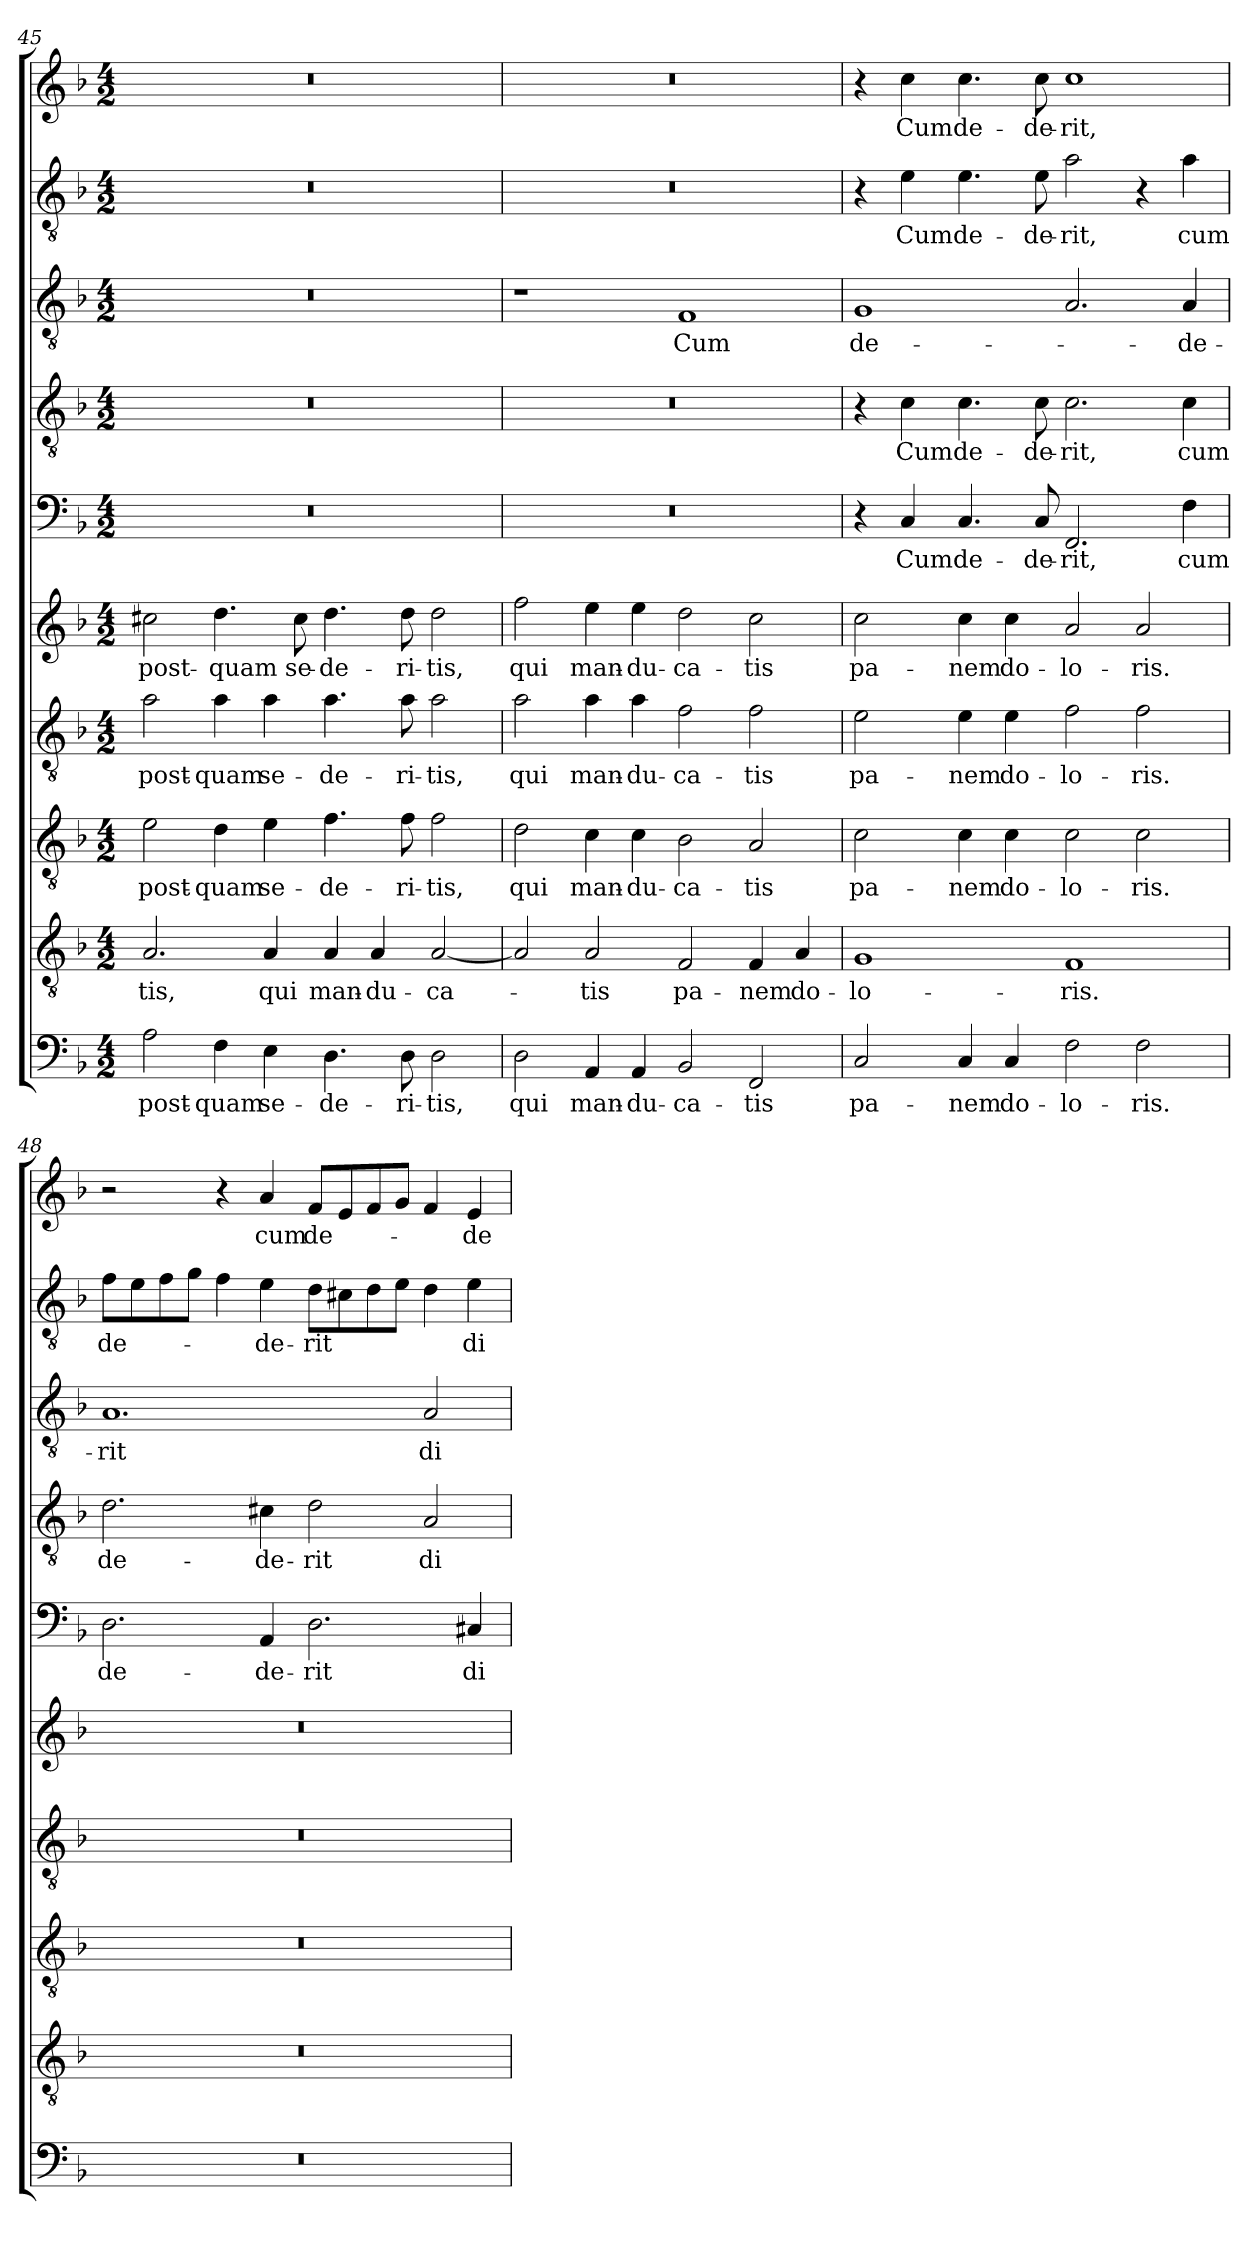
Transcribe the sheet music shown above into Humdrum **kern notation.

**kern	**text	**kern	**text	**kern	**text	**kern	**text	**kern	**text	**kern	**text	**kern	**text	**kern	**text	**kern	**text	**kern	**text
*part10	*part10	*part9	*part9	*part8	*part8	*part7	*part7	*part6	*part6	*part5	*part5	*part4	*part4	*part3	*part3	*part2	*part2	*part1	*part1
*staff10	*staff10	*staff9	*staff9	*staff8	*staff8	*staff7	*staff7	*staff6	*staff6	*staff5	*staff5	*staff4	*staff4	*staff3	*staff3	*staff2	*staff2	*staff1	*staff1
*clefF4	*	*clefGv2	*	*clefGv2	*	*clefGv2	*	*clefG2	*	*clefF4	*	*clefGv2	*	*clefGv2	*	*clefGv2	*	*clefG2	*
*k[b-]	*	*k[b-]	*	*k[b-]	*	*k[b-]	*	*k[b-]	*	*k[b-]	*	*k[b-]	*	*k[b-]	*	*k[b-]	*	*k[b-]	*
*F:	*	*F:	*	*F:	*	*F:	*	*F:	*	*F:	*	*F:	*	*F:	*	*F:	*	*F:	*
*M4/2	*	*M4/2	*	*M4/2	*	*M4/2	*	*M4/2	*	*M4/2	*	*M4/2	*	*M4/2	*	*M4/2	*	*M4/2	*
=45	=45	=45	=45	=45	=45	=45	=45	=45	=45	=45	=45	=45	=45	=45	=45	=45	=45	=45	=45
!	!LO:LY:b	!	!LO:LY:b	!	!LO:LY:b	!	!LO:LY:b	!	!LO:LY:b	!	!	!	!	!	!	!	!	!	!
2A\	post-	2.A/	-tis,	2e\	post-	2a\	post-	2cc#X\	post-	0r	.	0r	.	0r	.	0r	.	0r	.
!	!LO:LY:b	!	!	!	!LO:LY:b	!	!LO:LY:b	!	!LO:LY:b	!	!	!	!	!	!	!	!	!	!
4F\	-quam	.	.	4d\	-quam	4a\	-quam	4.dd\	-quam	.	.	.	.	.	.	.	.	.	.
!	!LO:LY:b	!	!LO:LY:b	!	!LO:LY:b	!	!LO:LY:b	!	!	!	!	!	!	!	!	!	!	!	!
4E\	se-	4A/	qui	4e\	se-	4a\	se-	.	.	.	.	.	.	.	.	.	.	.	.
!	!	!	!	!	!	!	!	!	!LO:LY:b	!	!	!	!	!	!	!	!	!	!
.	.	.	.	.	.	.	.	8cc#\	se-	.	.	.	.	.	.	.	.	.	.
!	!LO:LY:b	!	!LO:LY:b	!	!LO:LY:b	!	!LO:LY:b	!	!LO:LY:b	!	!	!	!	!	!	!	!	!	!
4.D\	-de-	4A/	man-	4.f\	-de-	4.a\	-de-	4.dd\	-de-	.	.	.	.	.	.	.	.	.	.
!	!	!	!LO:LY:b	!	!	!	!	!	!	!	!	!	!	!	!	!	!	!	!
.	.	4A/	-du-	.	.	.	.	.	.	.	.	.	.	.	.	.	.	.	.
!	!LO:LY:b	!	!	!	!LO:LY:b	!	!LO:LY:b	!	!LO:LY:b	!	!	!	!	!	!	!	!	!	!
8D\	-ri-	.	.	8f\	-ri-	8a\	-ri-	8dd\	-ri-	.	.	.	.	.	.	.	.	.	.
!	!LO:LY:b	!	!LO:LY:b	!	!LO:LY:b	!	!LO:LY:b	!	!LO:LY:b	!	!	!	!	!	!	!	!	!	!
2D\	-tis,	[2A/	-ca-	2f\	-tis,	2a\	-tis,	2dd\	-tis,	.	.	.	.	.	.	.	.	.	.
!!LO:LB:g=z
=46	=46	=46	=46	=46	=46	=46	=46	=46	=46	=46	=46	=46	=46	=46	=46	=46	=46	=46	=46
!	!LO:LY:b	!	!	!	!LO:LY:b	!	!LO:LY:b	!	!LO:LY:b	!	!	!	!	!	!	!	!	!	!
2D\	qui	2A/]	.	2d\	qui	2a\	qui	2ff\	qui	0r	.	0r	.	1r	.	0r	.	0r	.
!	!LO:LY:b	!	!LO:LY:b	!	!LO:LY:b	!	!LO:LY:b	!	!LO:LY:b	!	!	!	!	!	!	!	!	!	!
4AA/	man-	2A/	-tis	4c\	man-	4a\	man-	4ee\	man-	.	.	.	.	.	.	.	.	.	.
!	!LO:LY:b	!	!	!	!LO:LY:b	!	!LO:LY:b	!	!LO:LY:b	!	!	!	!	!	!	!	!	!	!
4AA/	-du-	.	.	4c\	-du-	4a\	-du-	4ee\	-du-	.	.	.	.	.	.	.	.	.	.
!	!LO:LY:b	!	!LO:LY:b	!	!LO:LY:b	!	!LO:LY:b	!	!LO:LY:b	!	!	!	!	!	!LO:LY:b	!	!	!	!
2BB-/	-ca-	2F/	pa-	2B-\	-ca-	2f\	-ca-	2dd\	-ca-	.	.	.	.	1F	Cum	.	.	.	.
!	!LO:LY:b	!	!LO:LY:b	!	!LO:LY:b	!	!LO:LY:b	!	!LO:LY:b	!	!	!	!	!	!	!	!	!	!
2FF/	-tis	4F/	-nem	2A/	-tis	2f\	-tis	2cc\	-tis	.	.	.	.	.	.	.	.	.	.
!	!	!	!LO:LY:b	!	!	!	!	!	!	!	!	!	!	!	!	!	!	!	!
.	.	4A/	do-	.	.	.	.	.	.	.	.	.	.	.	.	.	.	.	.
=47	=47	=47	=47	=47	=47	=47	=47	=47	=47	=47	=47	=47	=47	=47	=47	=47	=47	=47	=47
!	!LO:LY:b	!	!LO:LY:b	!	!LO:LY:b	!	!LO:LY:b	!	!LO:LY:b	!	!	!	!	!	!LO:LY:b	!	!	!	!
2C/	pa-	1G	-lo-	2c\	pa-	2e\	pa-	2cc\	pa-	4r	.	4r	.	1G	de-	4r	.	4r	.
!	!	!	!	!	!	!	!	!	!	!	!LO:LY:b	!	!LO:LY:b	!	!	!	!LO:LY:b	!	!LO:LY:b
.	.	.	.	.	.	.	.	.	.	4C/	Cum	4c\	Cum	.	.	4e\	Cum	4cc\	Cum
!	!LO:LY:b	!	!	!	!LO:LY:b	!	!LO:LY:b	!	!LO:LY:b	!	!LO:LY:b	!	!LO:LY:b	!	!	!	!LO:LY:b	!	!LO:LY:b
4C/	-nem	.	.	4c\	-nem	4e\	-nem	4cc\	-nem	4.C/	de-	4.c\	de-	.	.	4.e\	de-	4.cc\	de-
!	!LO:LY:b	!	!	!	!LO:LY:b	!	!LO:LY:b	!	!LO:LY:b	!	!	!	!	!	!	!	!	!	!
4C/	do-	.	.	4c\	do-	4e\	do-	4cc\	do-	.	.	.	.	.	.	.	.	.	.
!	!	!	!	!	!	!	!	!	!	!	!LO:LY:b	!	!LO:LY:b	!	!	!	!LO:LY:b	!	!LO:LY:b
.	.	.	.	.	.	.	.	.	.	8C/	-de-	8c\	-de-	.	.	8e\	-de-	8cc\	-de-
!	!LO:LY:b	!	!LO:LY:b	!	!LO:LY:b	!	!LO:LY:b	!	!LO:LY:b	!	!LO:LY:b	!	!LO:LY:b	!	!	!	!LO:LY:b	!	!LO:LY:b
2F\	-lo-	1F	-ris.	2c\	-lo-	2f\	-lo-	2a/	-lo-	2.FF/	-rit,	2.c\	-rit,	2.A/	.	2a\	-rit,	1cc	-rit,
!	!LO:LY:b	!	!	!	!LO:LY:b	!	!LO:LY:b	!	!LO:LY:b	!	!	!	!	!	!	!	!	!	!
2F\	-ris.	.	.	2c\	-ris.	2f\	-ris.	2a/	-ris.	.	.	.	.	.	.	4r	.	.	.
!	!	!	!	!	!	!	!	!	!	!	!LO:LY:b	!	!LO:LY:b	!	!LO:LY:b	!	!LO:LY:b	!	!
.	.	.	.	.	.	.	.	.	.	4F\	cum	4c\	cum	4A/	-de-	4a\	cum	.	.
=48	=48	=48	=48	=48	=48	=48	=48	=48	=48	=48	=48	=48	=48	=48	=48	=48	=48	=48	=48
!	!	!	!	!	!	!	!	!	!	!	!LO:LY:b	!	!LO:LY:b	!	!LO:LY:b	!	!LO:LY:b	!	!
0r	.	0r	.	0r	.	0r	.	0r	.	2.D\	de-	2.d\	de-	1.A	-rit	8f\L	de-	2r	.
.	.	.	.	.	.	.	.	.	.	.	.	.	.	.	.	8e\	.	.	.
.	.	.	.	.	.	.	.	.	.	.	.	.	.	.	.	8f\	.	.	.
.	.	.	.	.	.	.	.	.	.	.	.	.	.	.	.	8g\J	.	.	.
.	.	.	.	.	.	.	.	.	.	.	.	.	.	.	.	4f\	.	4r	.
!	!	!	!	!	!	!	!	!	!	!	!LO:LY:b	!	!LO:LY:b	!	!	!	!LO:LY:b	!	!LO:LY:b
.	.	.	.	.	.	.	.	.	.	4AA/	-de-	4c#X\	-de-	.	.	4e\	-de-	4a/	cum
!	!	!	!	!	!	!	!	!	!	!	!LO:LY:b	!	!LO:LY:b	!	!	!	!LO:LY:b	!	!LO:LY:b
.	.	.	.	.	.	.	.	.	.	2.D\	-rit	2d\	-rit	.	.	8d\L	-rit	8f/L	de-
.	.	.	.	.	.	.	.	.	.	.	.	.	.	.	.	8c#X\	.	8e/	.
.	.	.	.	.	.	.	.	.	.	.	.	.	.	.	.	8d\	.	8f/	.
.	.	.	.	.	.	.	.	.	.	.	.	.	.	.	.	8e\J	.	8g/J	.
!	!	!	!	!	!	!	!	!	!	!	!	!	!LO:LY:b	!	!LO:LY:b	!	!	!	!
.	.	.	.	.	.	.	.	.	.	.	.	2A/	di-	2A/	di-	4d\	.	4f/	.
!	!	!	!	!	!	!	!	!	!	!	!LO:LY:b	!	!	!	!	!	!LO:LY:b	!	!LO:LY:b
.	.	.	.	.	.	.	.	.	.	4C#X/	di-	.	.	.	.	4e\	di-	4e/	-de-
=	=	=	=	=	=	=	=	=	=	=	=	=	=	=	=	=	=	=	=
*-	*-	*-	*-	*-	*-	*-	*-	*-	*-	*-	*-	*-	*-	*-	*-	*-	*-	*-	*-
